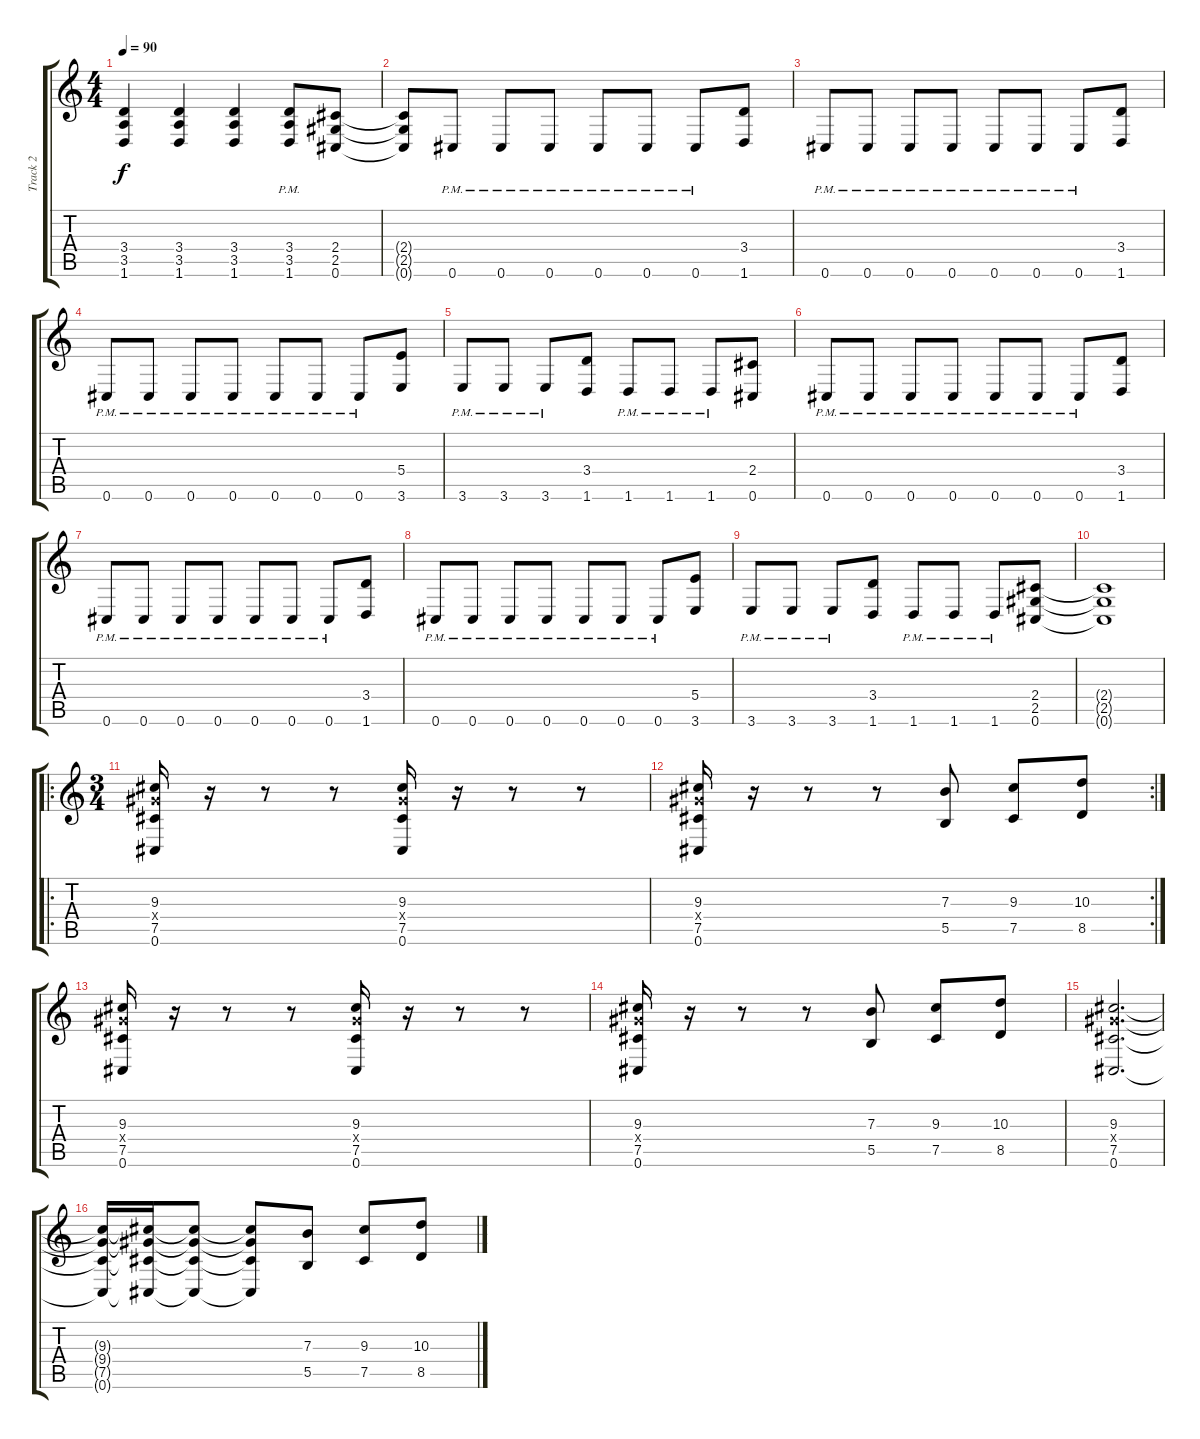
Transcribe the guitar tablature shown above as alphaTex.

\track ("Track 2" "Track 2") {instrument acousticguitarsteel}
\staff {score tabs}
\tuning (Db4 Ab3 E3 B2 Gb2 Db2) {hide}
\ts (4 4)
\tempo 90
\clef g2
\ks c
(3.4{t} 3.5{t} 1.6{t}).4{dy f} (3.4 3.5 1.6).4 (3.4 3.5 1.6).4 (3.4{pm} 3.5{pm} 1.6{pm}).8 (2.4 2.5 0.6).8 |
(2.4{t} 2.5{t} 0.6{t}).8 0.6{pm}.8 0.6{pm}.8 0.6{pm}.8 0.6{pm}.8 0.6{pm}.8 0.6{pm}.8 (3.4 1.6).8 |
0.6{pm}.8 0.6{pm}.8 0.6{pm}.8 0.6{pm}.8 0.6{pm}.8 0.6{pm}.8 0.6{pm}.8 (3.4 1.6).8 |
0.6{pm}.8 0.6{pm}.8 0.6{pm}.8 0.6{pm}.8 0.6{pm}.8 0.6{pm}.8 0.6{pm}.8 (5.4 3.6).8 |
3.6{pm}.8 3.6{pm}.8 3.6{pm}.8 (3.4 1.6).8 1.6{pm}.8 1.6{pm}.8 1.6{pm}.8 (2.4 0.6).8 |
0.6{pm}.8 0.6{pm}.8 0.6{pm}.8 0.6{pm}.8 0.6{pm}.8 0.6{pm}.8 0.6{pm}.8 (3.4 1.6).8 |
0.6{pm}.8 0.6{pm}.8 0.6{pm}.8 0.6{pm}.8 0.6{pm}.8 0.6{pm}.8 0.6{pm}.8 (3.4 1.6).8 |
0.6{pm}.8 0.6{pm}.8 0.6{pm}.8 0.6{pm}.8 0.6{pm}.8 0.6{pm}.8 0.6{pm}.8 (5.4 3.6).8 |
3.6{pm}.8 3.6{pm}.8 3.6{pm}.8 (3.4 1.6).8 1.6{pm}.8 1.6{pm}.8 1.6{pm}.8 (2.4 2.5 0.6).8 |
(2.4{t} 2.5{t} 0.6{t}).1 |
\ro
\ts (3 4)
(9.3 9.4{x} 7.5 0.6).16 r.16 r.8 r.8 (9.3 9.4{x} 7.5 0.6).16 r.16 r.8 r.8 |
\rc 2
(9.3 9.4{x} 7.5 0.6).16 r.16 r.8 r.8 (7.3 5.5).8 (9.3 7.5).8 (10.3 8.5).8 |
(9.3 9.4{x} 7.5 0.6).16 r.16 r.8 r.8 (9.3 9.4{x} 7.5 0.6).16 r.16 r.8 r.8 |
(9.3 9.4{x} 7.5 0.6).16 r.16 r.8 r.8 (7.3 5.5).8 (9.3 7.5).8 (10.3 8.5).8 |
(9.3 9.4{x} 7.5 0.6).2{d} |
(9.3{t} 9.4{t} 7.5{t} 0.6{t}).16 (9.3{t} 9.4{t} 7.5{t} 0.6{t}).16 (9.3{t} 9.4{t} 7.5{t} 0.6{t}).8 (9.3{t} 9.4{t} 7.5{t} 0.6{t}).8 (7.3 5.5).8 (9.3 7.5).8 (10.3 8.5).8
